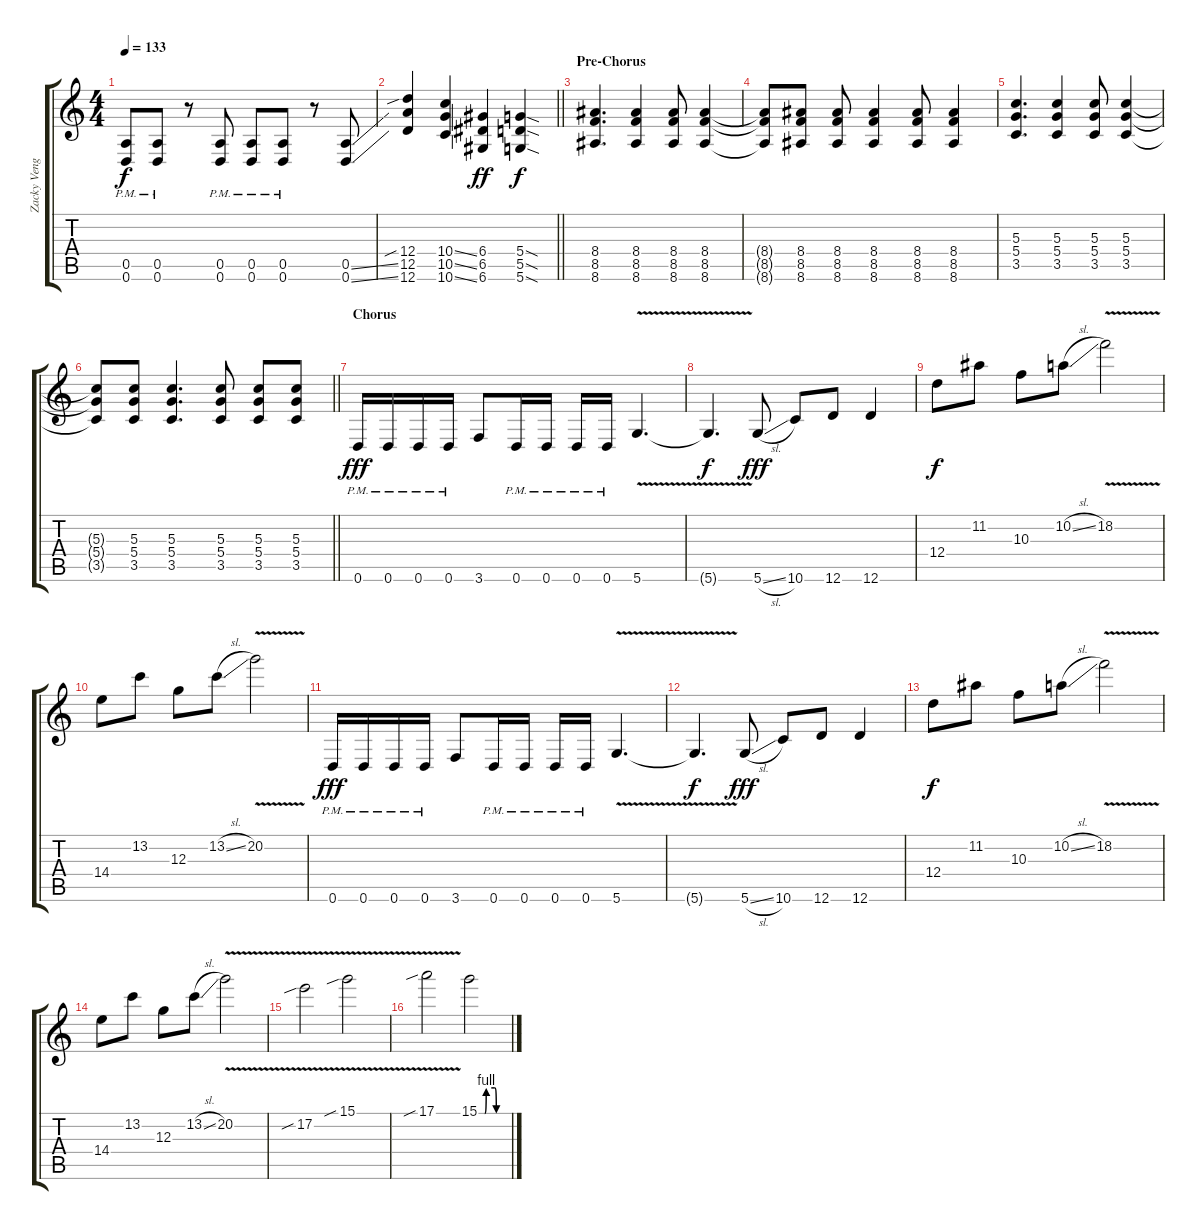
\track ("Zacky Vengeance [Guitar]" "Zacky Veng") {instrument distortionguitar}
\staff {score tabs}
\tuning (E4 B3 G3 D3 A2 D2) {hide}
\ts (4 4)
\tempo 133
\clef g2
\ks c
(0.5{pm} 0.6{pm}).8{dy f} (0.5{pm} 0.6{pm}).8 r.8 (0.5{pm} 0.6{pm}).8 (0.5{pm} 0.6{pm}).8 (0.5{pm} 0.6{pm}).8 r.8 (0.5{ss} 0.6{ss}).8 |
\barLineRight lightlight
(12.4{sib} 12.5 12.6).4 (10.4{ss} 10.5{ss} 10.6{ss}).4 (6.4 6.5 6.6).4{dy ff} (5.4{sod} 5.5{sod} 5.6{sod}).4{dy f} |
\section ("" "Pre-Chorus")
(8.4 8.5 8.6).4{d} (8.4 8.5 8.6).4 (8.4 8.5 8.6).8 (8.4 8.5 8.6).4 |
(8.4{t} 8.5{t} 8.6{t}).8 (8.4 8.5 8.6).8 (8.4 8.5 8.6).8 (8.4 8.5 8.6).4 (8.4 8.5 8.6).8 (8.4 8.5 8.6).4 |
(5.3 5.4 3.5).4{d} (5.3 5.4 3.5).4 (5.3 5.4 3.5).8 (5.3 5.4 3.5).4 |
\barLineRight lightlight
(5.3{t} 5.4{t} 3.5{t}).8 (5.3 5.4 3.5).8 (5.3 5.4 3.5).4{d} (5.3 5.4 3.5).8 (5.3 5.4 3.5).8 (5.3 5.4 3.5).8 |
\section ("" "Chorus")
0.6{pm}.16{dy fff volume 14 balance 14} 0.6{pm}.16 0.6{pm}.16 0.6{pm}.16 3.6.8 0.6{pm}.16 0.6{pm}.16 0.6{pm}.16 0.6{pm}.16 5.6{v}.4{d} |
5.6{t}.4{d dy f} 5.6{sl}.8{dy fff} 10.6.8 12.6.8 12.6.4 |
12.4.8{dy f volume 16 balance 14} 11.2.8 10.3.8 10.2{sl}.8 18.2{v}.2 |
14.4.8 13.2.8 12.3.8 13.2{sl}.8 20.2{v}.2 |
0.6{pm}.16{dy fff} 0.6{pm}.16 0.6{pm}.16 0.6{pm}.16 3.6.8 0.6{pm}.16 0.6{pm}.16 0.6{pm}.16 0.6{pm}.16 5.6{v}.4{d} |
5.6{t}.4{d dy f} 5.6{sl}.8{dy fff} 10.6.8 12.6.8 12.6.4 |
12.4.8{dy f} 11.2.8 10.3.8 10.2{sl}.8 18.2{v}.2 |
14.4.8 13.2.8 12.3.8 13.2{sl}.8 20.2{v}.2 |
17.2{v sib}.2 15.1{v sib}.2 |
17.1{v sib}.2 15.1{be (custom 0 0 12 0 15 4 33 4 36 0 41 0 43 0 49 0 60 0)}.2
